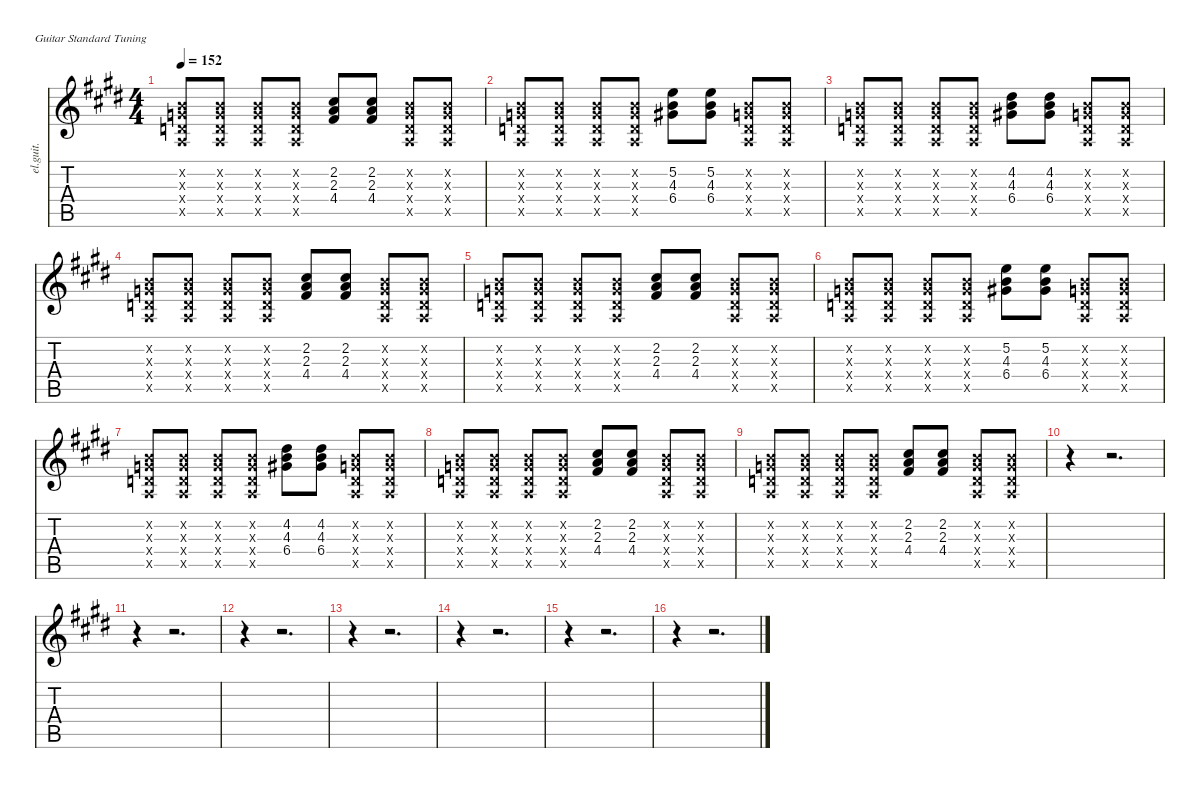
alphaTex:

\defaultSystemsLayout 4
\hideDynamics
\bracketExtendMode nobrackets
\otherSystemsTrackNameOrientation horizontal
\track ("Guitar (Clean)" "el.guit.") {instrument electricguitarclean}
\staff {score tabs}
\tuning (E4 B3 G3 D3 A2 E2)
\ts (4 4)
\tempo 152
\clef g2
\ks c#minor
(0.2{x acc forcenatural} 0.3{x acc forcenatural} 0.4{x acc forcenatural} 0.5{x acc forcenatural}).8{dy f} (0.2{x acc forcenatural} 0.3{x acc forcenatural} 0.4{x acc forcenatural} 0.5{x acc forcenatural}).8 (0.2{x acc forcenatural} 0.3{x acc forcenatural} 0.4{x acc forcenatural} 0.5{x acc forcenatural}).8 (0.2{x acc forcenatural} 0.3{x acc forcenatural} 0.4{x acc forcenatural} 0.5{x acc forcenatural}).8 (2.2{acc #} 2.3{acc forcenatural} 4.4{acc #}).8 (2.2{acc #} 2.3{acc forcenatural} 4.4{acc #}).8 (0.2{x acc forcenatural} 0.3{x acc forcenatural} 0.4{x acc forcenatural} 0.5{x acc forcenatural}).8 (0.2{x acc forcenatural} 0.3{x acc forcenatural} 0.4{x acc forcenatural} 0.5{x acc forcenatural}).8 |
(0.2{x acc forcenatural} 0.3{x acc forcenatural} 0.4{x acc forcenatural} 0.5{x acc forcenatural}).8 (0.2{x acc forcenatural} 0.3{x acc forcenatural} 0.4{x acc forcenatural} 0.5{x acc forcenatural}).8 (0.2{x acc forcenatural} 0.3{x acc forcenatural} 0.4{x acc forcenatural} 0.5{x acc forcenatural}).8 (0.2{x acc forcenatural} 0.3{x acc forcenatural} 0.4{x acc forcenatural} 0.5{x acc forcenatural}).8 (5.2{acc forcenatural} 4.3{acc forcenatural} 6.4{acc #}).8 (5.2{acc forcenatural} 4.3{acc forcenatural} 6.4{acc #}).8 (0.2{x acc forcenatural} 0.3{x acc forcenatural} 0.4{x acc forcenatural} 0.5{x acc forcenatural}).8 (0.2{x acc forcenatural} 0.3{x acc forcenatural} 0.4{x acc forcenatural} 0.5{x acc forcenatural}).8 |
(0.2{x acc forcenatural} 0.3{x acc forcenatural} 0.4{x acc forcenatural} 0.5{x acc forcenatural}).8 (0.2{x acc forcenatural} 0.3{x acc forcenatural} 0.4{x acc forcenatural} 0.5{x acc forcenatural}).8 (0.2{x acc forcenatural} 0.3{x acc forcenatural} 0.4{x acc forcenatural} 0.5{x acc forcenatural}).8 (0.2{x acc forcenatural} 0.3{x acc forcenatural} 0.4{x acc forcenatural} 0.5{x acc forcenatural}).8 (4.2{acc #} 4.3{acc forcenatural} 6.4{acc #}).8 (4.2{acc #} 4.3{acc forcenatural} 6.4{acc #}).8 (0.2{x acc forcenatural} 0.3{x acc forcenatural} 0.4{x acc forcenatural} 0.5{x acc forcenatural}).8 (0.2{x acc forcenatural} 0.3{x acc forcenatural} 0.4{x acc forcenatural} 0.5{x acc forcenatural}).8 |
(0.2{x acc forcenatural} 0.3{x acc forcenatural} 0.4{x acc forcenatural} 0.5{x acc forcenatural}).8 (0.2{x acc forcenatural} 0.3{x acc forcenatural} 0.4{x acc forcenatural} 0.5{x acc forcenatural}).8 (0.2{x acc forcenatural} 0.3{x acc forcenatural} 0.4{x acc forcenatural} 0.5{x acc forcenatural}).8 (0.2{x acc forcenatural} 0.3{x acc forcenatural} 0.4{x acc forcenatural} 0.5{x acc forcenatural}).8 (2.2{acc #} 2.3{acc forcenatural} 4.4{acc #}).8 (2.2{acc #} 2.3{acc forcenatural} 4.4{acc #}).8 (0.2{x acc forcenatural} 0.3{x acc forcenatural} 0.4{x acc forcenatural} 0.5{x acc forcenatural}).8 (0.2{x acc forcenatural} 0.3{x acc forcenatural} 0.4{x acc forcenatural} 0.5{x acc forcenatural}).8 |
(0.2{x acc forcenatural} 0.3{x acc forcenatural} 0.4{x acc forcenatural} 0.5{x acc forcenatural}).8 (0.2{x acc forcenatural} 0.3{x acc forcenatural} 0.4{x acc forcenatural} 0.5{x acc forcenatural}).8 (0.2{x acc forcenatural} 0.3{x acc forcenatural} 0.4{x acc forcenatural} 0.5{x acc forcenatural}).8 (0.2{x acc forcenatural} 0.3{x acc forcenatural} 0.4{x acc forcenatural} 0.5{x acc forcenatural}).8 (2.2{acc #} 2.3{acc forcenatural} 4.4{acc #}).8 (2.2{acc #} 2.3{acc forcenatural} 4.4{acc #}).8 (0.2{x acc forcenatural} 0.3{x acc forcenatural} 0.4{x acc forcenatural} 0.5{x acc forcenatural}).8 (0.2{x acc forcenatural} 0.3{x acc forcenatural} 0.4{x acc forcenatural} 0.5{x acc forcenatural}).8 |
(0.2{x acc forcenatural} 0.3{x acc forcenatural} 0.4{x acc forcenatural} 0.5{x acc forcenatural}).8 (0.2{x acc forcenatural} 0.3{x acc forcenatural} 0.4{x acc forcenatural} 0.5{x acc forcenatural}).8 (0.2{x acc forcenatural} 0.3{x acc forcenatural} 0.4{x acc forcenatural} 0.5{x acc forcenatural}).8 (0.2{x acc forcenatural} 0.3{x acc forcenatural} 0.4{x acc forcenatural} 0.5{x acc forcenatural}).8 (5.2{acc forcenatural} 4.3{acc forcenatural} 6.4{acc #}).8 (5.2{acc forcenatural} 4.3{acc forcenatural} 6.4{acc #}).8 (0.2{x acc forcenatural} 0.3{x acc forcenatural} 0.4{x acc forcenatural} 0.5{x acc forcenatural}).8 (0.2{x acc forcenatural} 0.3{x acc forcenatural} 0.4{x acc forcenatural} 0.5{x acc forcenatural}).8 |
(0.2{x acc forcenatural} 0.3{x acc forcenatural} 0.4{x acc forcenatural} 0.5{x acc forcenatural}).8 (0.2{x acc forcenatural} 0.3{x acc forcenatural} 0.4{x acc forcenatural} 0.5{x acc forcenatural}).8 (0.2{x acc forcenatural} 0.3{x acc forcenatural} 0.4{x acc forcenatural} 0.5{x acc forcenatural}).8 (0.2{x acc forcenatural} 0.3{x acc forcenatural} 0.4{x acc forcenatural} 0.5{x acc forcenatural}).8 (4.2{acc #} 4.3{acc forcenatural} 6.4{acc #}).8 (4.2{acc #} 4.3{acc forcenatural} 6.4{acc #}).8 (0.2{x acc forcenatural} 0.3{x acc forcenatural} 0.4{x acc forcenatural} 0.5{x acc forcenatural}).8 (0.2{x acc forcenatural} 0.3{x acc forcenatural} 0.4{x acc forcenatural} 0.5{x acc forcenatural}).8 |
(0.2{x acc forcenatural} 0.3{x acc forcenatural} 0.4{x acc forcenatural} 0.5{x acc forcenatural}).8 (0.2{x acc forcenatural} 0.3{x acc forcenatural} 0.4{x acc forcenatural} 0.5{x acc forcenatural}).8 (0.2{x acc forcenatural} 0.3{x acc forcenatural} 0.4{x acc forcenatural} 0.5{x acc forcenatural}).8 (0.2{x acc forcenatural} 0.3{x acc forcenatural} 0.4{x acc forcenatural} 0.5{x acc forcenatural}).8 (2.2{acc #} 2.3{acc forcenatural} 4.4{acc #}).8 (2.2{acc #} 2.3{acc forcenatural} 4.4{acc #}).8 (0.2{x acc forcenatural} 0.3{x acc forcenatural} 0.4{x acc forcenatural} 0.5{x acc forcenatural}).8 (0.2{x acc forcenatural} 0.3{x acc forcenatural} 0.4{x acc forcenatural} 0.5{x acc forcenatural}).8 |
(0.2{x acc forcenatural} 0.3{x acc forcenatural} 0.4{x acc forcenatural} 0.5{x acc forcenatural}).8 (0.2{x acc forcenatural} 0.3{x acc forcenatural} 0.4{x acc forcenatural} 0.5{x acc forcenatural}).8 (0.2{x acc forcenatural} 0.3{x acc forcenatural} 0.4{x acc forcenatural} 0.5{x acc forcenatural}).8 (0.2{x acc forcenatural} 0.3{x acc forcenatural} 0.4{x acc forcenatural} 0.5{x acc forcenatural}).8 (2.2{acc #} 2.3{acc forcenatural} 4.4{acc #}).8 (2.2{acc #} 2.3{acc forcenatural} 4.4{acc #}).8 (0.2{x acc forcenatural} 0.3{x acc forcenatural} 0.4{x acc forcenatural} 0.5{x acc forcenatural}).8 (0.2{x acc forcenatural} 0.3{x acc forcenatural} 0.4{x acc forcenatural} 0.5{x acc forcenatural}).8 |
r.4 r.2{d} |
r.4 r.2{d} |
r.4 r.2{d} |
r.4 r.2{d} |
r.4 r.2{d} |
r.4 r.2{d} |
r.4 r.2{d}
